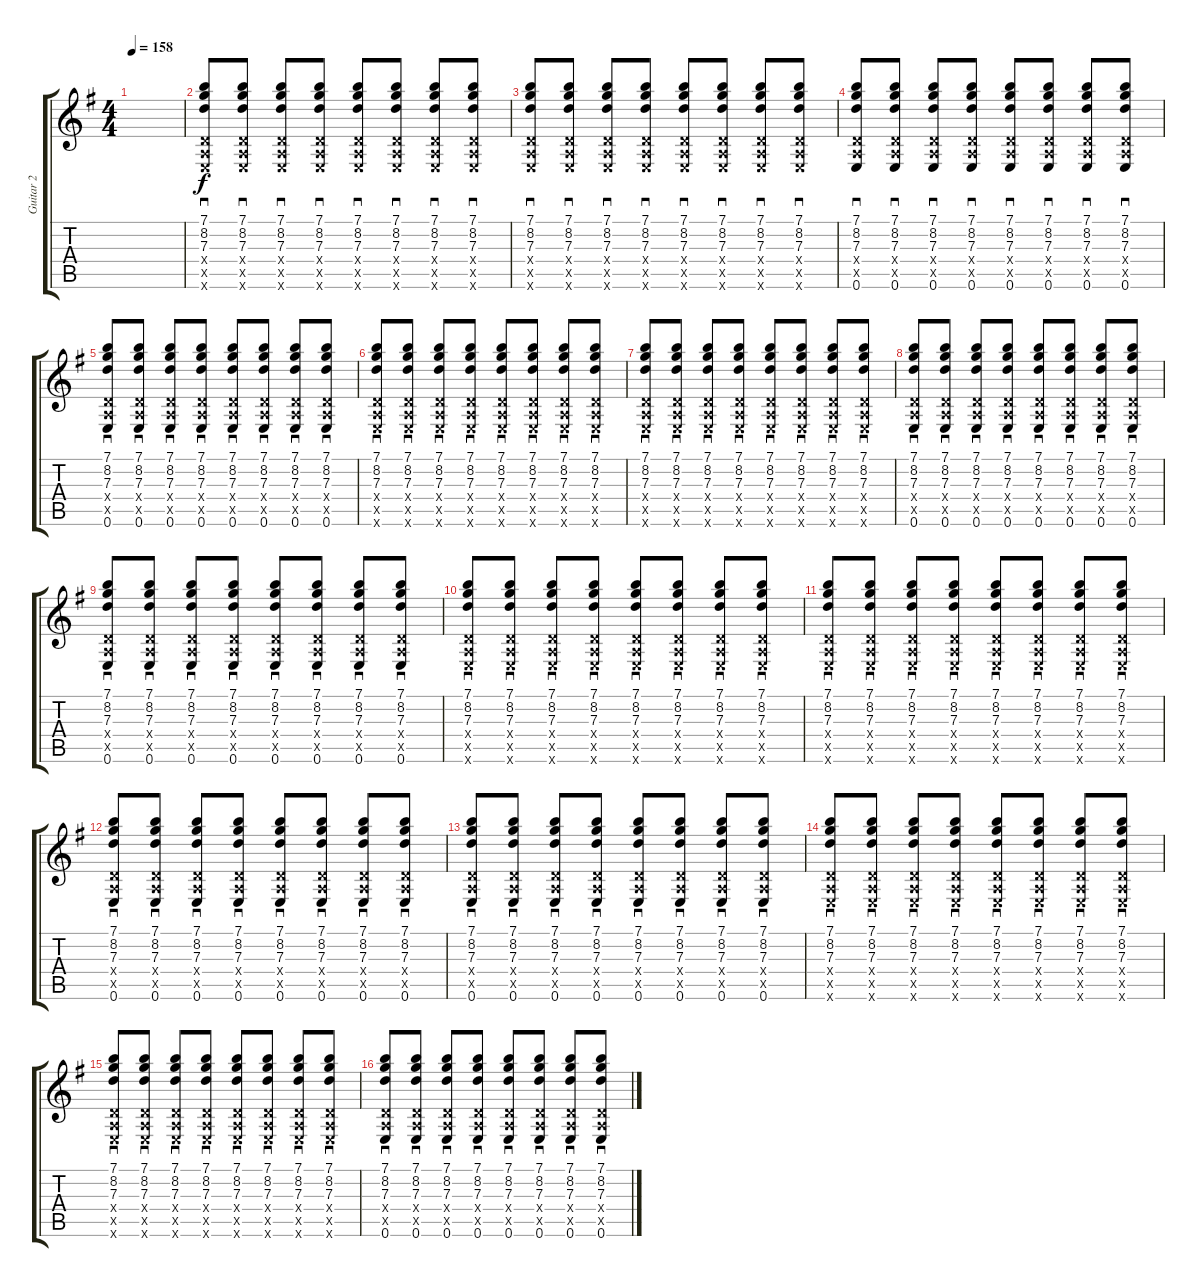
\track ("Guitar 2" "Guitar 2") {instrument electricguitarclean}
\staff {score tabs}
\tuning (E4 B3 G3 D3 A2 E2) {hide}
\ts (4 4)
\tempo 158
\clef g2
\ks g
|
(7.1 8.2 7.3 0.4{x} 0.5{x} 0.6{x}).8{sd} (7.1 8.2 7.3 0.4{x} 0.5{x} 0.6{x}).8{sd} (7.1 8.2 7.3 0.4{x} 0.5{x} 0.6{x}).8{sd} (7.1 8.2 7.3 0.4{x} 0.5{x} 0.6{x}).8{sd} (7.1 8.2 7.3 0.4{x} 0.5{x} 0.6{x}).8{sd} (7.1 8.2 7.3 0.4{x} 0.5{x} 0.6{x}).8{sd} (7.1 8.2 7.3 0.4{x} 0.5{x} 0.6{x}).8{sd} (7.1 8.2 7.3 0.4{x} 0.5{x} 0.6{x}).8{sd} |
(7.1 8.2 7.3 0.4{x} 0.5{x} 0.6{x}).8{sd} (7.1 8.2 7.3 0.4{x} 0.5{x} 0.6{x}).8{sd} (7.1 8.2 7.3 0.4{x} 0.5{x} 0.6{x}).8{sd} (7.1 8.2 7.3 0.4{x} 0.5{x} 0.6{x}).8{sd} (7.1 8.2 7.3 0.4{x} 0.5{x} 0.6{x}).8{sd} (7.1 8.2 7.3 0.4{x} 0.5{x} 0.6{x}).8{sd} (7.1 8.2 7.3 0.4{x} 0.5{x} 0.6{x}).8{sd} (7.1 8.2 7.3 0.4{x} 0.5{x} 0.6{x}).8{sd} |
(7.1 8.2 7.3 0.4{x} 0.5{x} 0.6).8{sd} (7.1 8.2 7.3 0.4{x} 0.5{x} 0.6).8{sd} (7.1 8.2 7.3 0.4{x} 0.5{x} 0.6).8{sd} (7.1 8.2 7.3 0.4{x} 0.5{x} 0.6).8{sd} (7.1 8.2 7.3 0.4{x} 0.5{x} 0.6).8{sd} (7.1 8.2 7.3 0.4{x} 0.5{x} 0.6).8{sd} (7.1 8.2 7.3 0.4{x} 0.5{x} 0.6).8{sd} (7.1 8.2 7.3 0.4{x} 0.5{x} 0.6).8{sd} |
(7.1 8.2 7.3 0.4{x} 0.5{x} 0.6).8{sd} (7.1 8.2 7.3 0.4{x} 0.5{x} 0.6).8{sd} (7.1 8.2 7.3 0.4{x} 0.5{x} 0.6).8{sd} (7.1 8.2 7.3 0.4{x} 0.5{x} 0.6).8{sd} (7.1 8.2 7.3 0.4{x} 0.5{x} 0.6).8{sd} (7.1 8.2 7.3 0.4{x} 0.5{x} 0.6).8{sd} (7.1 8.2 7.3 0.4{x} 0.5{x} 0.6).8{sd} (7.1 8.2 7.3 0.4{x} 0.5{x} 0.6).8{sd} |
(7.1 8.2 7.3 0.4{x} 0.5{x} 0.6{x}).8{sd} (7.1 8.2 7.3 0.4{x} 0.5{x} 0.6{x}).8{sd} (7.1 8.2 7.3 0.4{x} 0.5{x} 0.6{x}).8{sd} (7.1 8.2 7.3 0.4{x} 0.5{x} 0.6{x}).8{sd} (7.1 8.2 7.3 0.4{x} 0.5{x} 0.6{x}).8{sd} (7.1 8.2 7.3 0.4{x} 0.5{x} 0.6{x}).8{sd} (7.1 8.2 7.3 0.4{x} 0.5{x} 0.6{x}).8{sd} (7.1 8.2 7.3 0.4{x} 0.5{x} 0.6{x}).8{sd} |
(7.1 8.2 7.3 0.4{x} 0.5{x} 0.6{x}).8{sd} (7.1 8.2 7.3 0.4{x} 0.5{x} 0.6{x}).8{sd} (7.1 8.2 7.3 0.4{x} 0.5{x} 0.6{x}).8{sd} (7.1 8.2 7.3 0.4{x} 0.5{x} 0.6{x}).8{sd} (7.1 8.2 7.3 0.4{x} 0.5{x} 0.6{x}).8{sd} (7.1 8.2 7.3 0.4{x} 0.5{x} 0.6{x}).8{sd} (7.1 8.2 7.3 0.4{x} 0.5{x} 0.6{x}).8{sd} (7.1 8.2 7.3 0.4{x} 0.5{x} 0.6{x}).8{sd} |
(7.1 8.2 7.3 0.4{x} 0.5{x} 0.6).8{sd} (7.1 8.2 7.3 0.4{x} 0.5{x} 0.6).8{sd} (7.1 8.2 7.3 0.4{x} 0.5{x} 0.6).8{sd} (7.1 8.2 7.3 0.4{x} 0.5{x} 0.6).8{sd} (7.1 8.2 7.3 0.4{x} 0.5{x} 0.6).8{sd} (7.1 8.2 7.3 0.4{x} 0.5{x} 0.6).8{sd} (7.1 8.2 7.3 0.4{x} 0.5{x} 0.6).8{sd} (7.1 8.2 7.3 0.4{x} 0.5{x} 0.6).8{sd} |
(7.1 8.2 7.3 0.4{x} 0.5{x} 0.6).8{sd} (7.1 8.2 7.3 0.4{x} 0.5{x} 0.6).8{sd} (7.1 8.2 7.3 0.4{x} 0.5{x} 0.6).8{sd} (7.1 8.2 7.3 0.4{x} 0.5{x} 0.6).8{sd} (7.1 8.2 7.3 0.4{x} 0.5{x} 0.6).8{sd} (7.1 8.2 7.3 0.4{x} 0.5{x} 0.6).8{sd} (7.1 8.2 7.3 0.4{x} 0.5{x} 0.6).8{sd} (7.1 8.2 7.3 0.4{x} 0.5{x} 0.6).8{sd} |
(7.1 8.2 7.3 0.4{x} 0.5{x} 0.6{x}).8{sd} (7.1 8.2 7.3 0.4{x} 0.5{x} 0.6{x}).8{sd} (7.1 8.2 7.3 0.4{x} 0.5{x} 0.6{x}).8{sd} (7.1 8.2 7.3 0.4{x} 0.5{x} 0.6{x}).8{sd} (7.1 8.2 7.3 0.4{x} 0.5{x} 0.6{x}).8{sd} (7.1 8.2 7.3 0.4{x} 0.5{x} 0.6{x}).8{sd} (7.1 8.2 7.3 0.4{x} 0.5{x} 0.6{x}).8{sd} (7.1 8.2 7.3 0.4{x} 0.5{x} 0.6{x}).8{sd} |
(7.1 8.2 7.3 0.4{x} 0.5{x} 0.6{x}).8{sd} (7.1 8.2 7.3 0.4{x} 0.5{x} 0.6{x}).8{sd} (7.1 8.2 7.3 0.4{x} 0.5{x} 0.6{x}).8{sd} (7.1 8.2 7.3 0.4{x} 0.5{x} 0.6{x}).8{sd} (7.1 8.2 7.3 0.4{x} 0.5{x} 0.6{x}).8{sd} (7.1 8.2 7.3 0.4{x} 0.5{x} 0.6{x}).8{sd} (7.1 8.2 7.3 0.4{x} 0.5{x} 0.6{x}).8{sd} (7.1 8.2 7.3 0.4{x} 0.5{x} 0.6{x}).8{sd} |
(7.1 8.2 7.3 0.4{x} 0.5{x} 0.6).8{sd} (7.1 8.2 7.3 0.4{x} 0.5{x} 0.6).8{sd} (7.1 8.2 7.3 0.4{x} 0.5{x} 0.6).8{sd} (7.1 8.2 7.3 0.4{x} 0.5{x} 0.6).8{sd} (7.1 8.2 7.3 0.4{x} 0.5{x} 0.6).8{sd} (7.1 8.2 7.3 0.4{x} 0.5{x} 0.6).8{sd} (7.1 8.2 7.3 0.4{x} 0.5{x} 0.6).8{sd} (7.1 8.2 7.3 0.4{x} 0.5{x} 0.6).8{sd} |
(7.1 8.2 7.3 0.4{x} 0.5{x} 0.6).8{sd} (7.1 8.2 7.3 0.4{x} 0.5{x} 0.6).8{sd} (7.1 8.2 7.3 0.4{x} 0.5{x} 0.6).8{sd} (7.1 8.2 7.3 0.4{x} 0.5{x} 0.6).8{sd} (7.1 8.2 7.3 0.4{x} 0.5{x} 0.6).8{sd} (7.1 8.2 7.3 0.4{x} 0.5{x} 0.6).8{sd} (7.1 8.2 7.3 0.4{x} 0.5{x} 0.6).8{sd} (7.1 8.2 7.3 0.4{x} 0.5{x} 0.6).8{sd} |
(7.1 8.2 7.3 0.4{x} 0.5{x} 0.6{x}).8{sd} (7.1 8.2 7.3 0.4{x} 0.5{x} 0.6{x}).8{sd} (7.1 8.2 7.3 0.4{x} 0.5{x} 0.6{x}).8{sd} (7.1 8.2 7.3 0.4{x} 0.5{x} 0.6{x}).8{sd} (7.1 8.2 7.3 0.4{x} 0.5{x} 0.6{x}).8{sd} (7.1 8.2 7.3 0.4{x} 0.5{x} 0.6{x}).8{sd} (7.1 8.2 7.3 0.4{x} 0.5{x} 0.6{x}).8{sd} (7.1 8.2 7.3 0.4{x} 0.5{x} 0.6{x}).8{sd} |
(7.1 8.2 7.3 0.4{x} 0.5{x} 0.6{x}).8{sd} (7.1 8.2 7.3 0.4{x} 0.5{x} 0.6{x}).8{sd} (7.1 8.2 7.3 0.4{x} 0.5{x} 0.6{x}).8{sd} (7.1 8.2 7.3 0.4{x} 0.5{x} 0.6{x}).8{sd} (7.1 8.2 7.3 0.4{x} 0.5{x} 0.6{x}).8{sd} (7.1 8.2 7.3 0.4{x} 0.5{x} 0.6{x}).8{sd} (7.1 8.2 7.3 0.4{x} 0.5{x} 0.6{x}).8{sd} (7.1 8.2 7.3 0.4{x} 0.5{x} 0.6{x}).8{sd} |
(7.1 8.2 7.3 0.4{x} 0.5{x} 0.6).8{sd} (7.1 8.2 7.3 0.4{x} 0.5{x} 0.6).8{sd} (7.1 8.2 7.3 0.4{x} 0.5{x} 0.6).8{sd} (7.1 8.2 7.3 0.4{x} 0.5{x} 0.6).8{sd} (7.1 8.2 7.3 0.4{x} 0.5{x} 0.6).8{sd} (7.1 8.2 7.3 0.4{x} 0.5{x} 0.6).8{sd} (7.1 8.2 7.3 0.4{x} 0.5{x} 0.6).8{sd} (7.1 8.2 7.3 0.4{x} 0.5{x} 0.6).8{sd}
